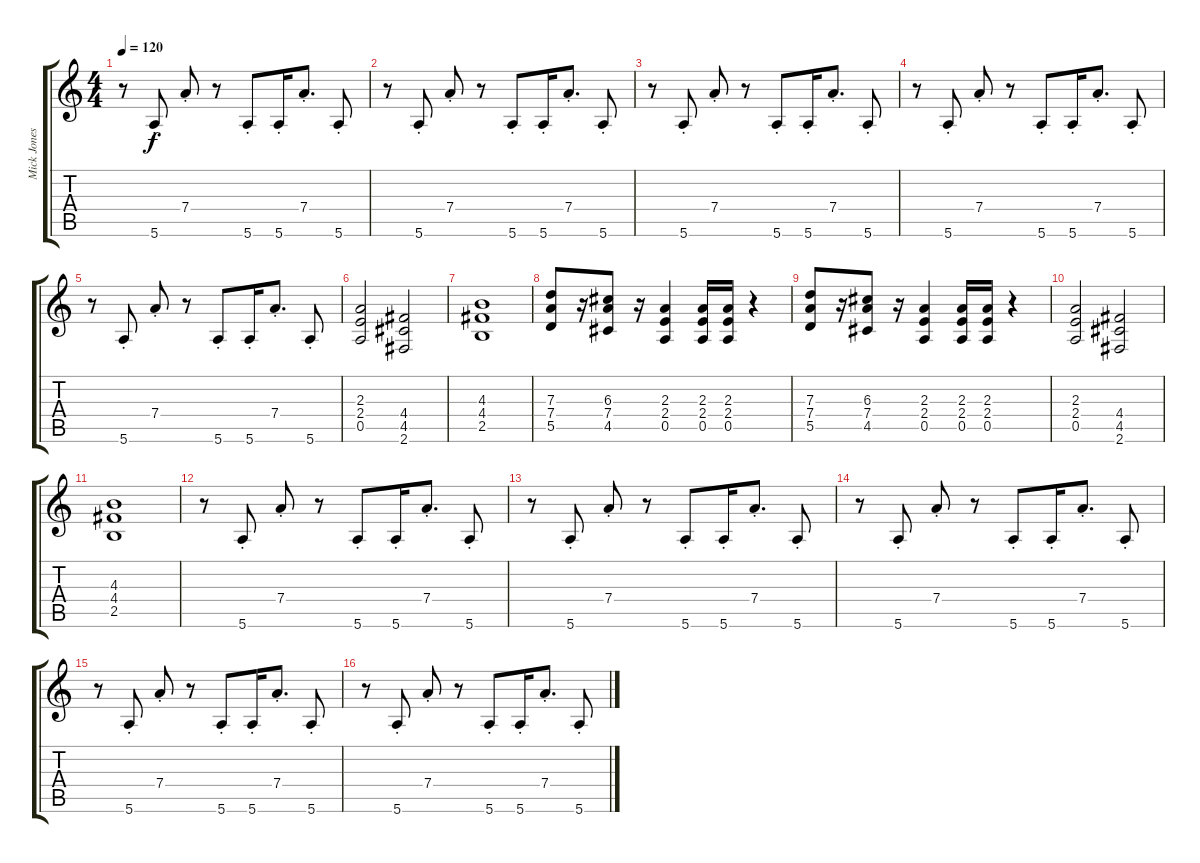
\track ("Mick Jones" "Mick Jones") {instrument electricguitarclean}
\staff {score tabs}
\tuning (E4 B3 G3 D3 A2 E2) {hide}
\ts (4 4)
\tempo 120
\clef g2
\ks c
r.8{dy f} 5.6{st}.8 7.4{st}.8 r.8 5.6{st}.8 5.6{st}.16 7.4{st}.8{d} 5.6{st}.8 |
r.8 5.6{st}.8 7.4{st}.8 r.8 5.6{st}.8 5.6{st}.16 7.4{st}.8{d} 5.6{st}.8 |
r.8 5.6{st}.8 7.4{st}.8 r.8 5.6{st}.8 5.6{st}.16 7.4{st}.8{d} 5.6{st}.8 |
r.8 5.6{st}.8 7.4{st}.8 r.8 5.6{st}.8 5.6{st}.16 7.4{st}.8{d} 5.6{st}.8 |
r.8 5.6{st}.8 7.4{st}.8 r.8 5.6{st}.8 5.6{st}.16 7.4{st}.8{d} 5.6{st}.8 |
(2.3 2.4 0.5).2 (4.4 4.5 2.6).2 |
(4.3 4.4 2.5).1 |
(7.3 7.4 5.5).8 r.16 (6.3 7.4 4.5).8 r.16 (2.3 2.4 0.5).4 (2.3 2.4 0.5).16 (2.3 2.4 0.5).16 r.4 |
(7.3 7.4 5.5).8 r.16 (6.3 7.4 4.5).8 r.16 (2.3 2.4 0.5).4 (2.3 2.4 0.5).16 (2.3 2.4 0.5).16 r.4 |
(2.3 2.4 0.5).2 (4.4 4.5 2.6).2 |
(4.3 4.4 2.5).1 |
r.8 5.6{st}.8 7.4{st}.8 r.8 5.6{st}.8 5.6{st}.16 7.4{st}.8{d} 5.6{st}.8 |
r.8 5.6{st}.8 7.4{st}.8 r.8 5.6{st}.8 5.6{st}.16 7.4{st}.8{d} 5.6{st}.8 |
r.8 5.6{st}.8 7.4{st}.8 r.8 5.6{st}.8 5.6{st}.16 7.4{st}.8{d} 5.6{st}.8 |
r.8 5.6{st}.8 7.4{st}.8 r.8 5.6{st}.8 5.6{st}.16 7.4{st}.8{d} 5.6{st}.8 |
r.8 5.6{st}.8 7.4{st}.8 r.8 5.6{st}.8 5.6{st}.16 7.4{st}.8{d} 5.6{st}.8
